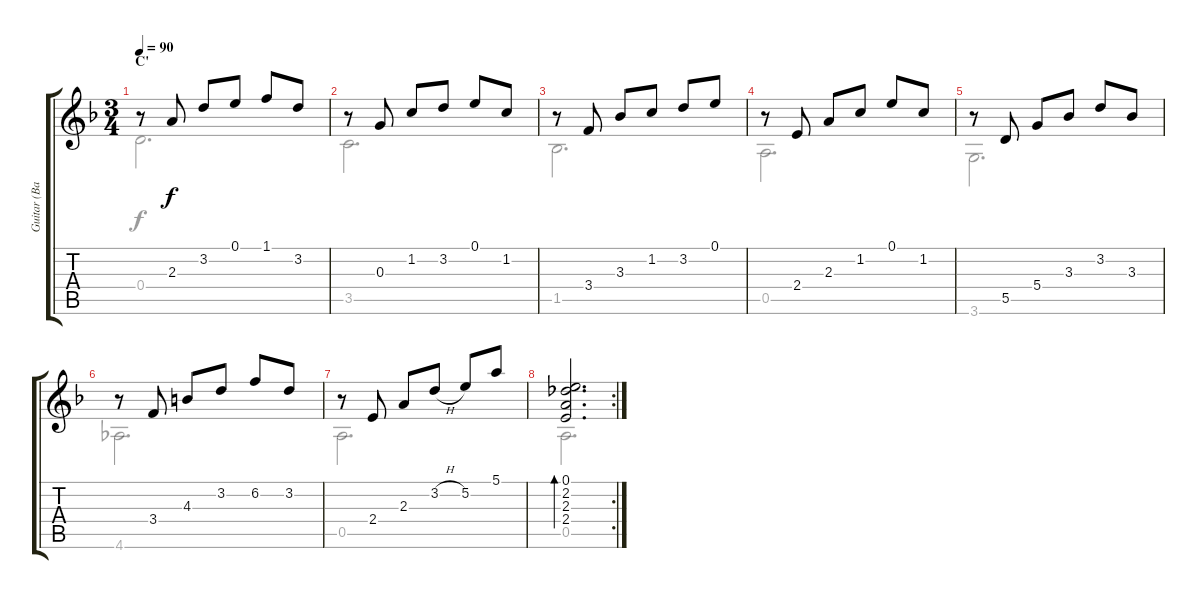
\track ("Guitar (Backup)" "Guitar (Ba") {instrument acousticguitarnylon}
\staff {score tabs}
\tuning (E4 B3 G3 D3 A2 E2) {hide}
\voice
\ts (3 4)
\section ("" "C'")
\tempo 90
\clef g2
\ks f
r.8{dy f} 2.3.8 3.2.8 0.1.8 1.1.8 3.2.8 |
r.8 0.3.8 1.2.8 3.2.8 0.1.8 1.2.8 |
r.8 3.4.8 3.3.8 1.2.8 3.2.8 0.1.8 |
r.8 2.4.8 2.3.8 1.2.8 0.1.8 1.2.8 |
r.8 5.5.8 5.4.8 3.3.8 3.2.8 3.3.8 |
r.8 3.4.8 4.3.8 3.2.8 6.2.8 3.2.8 |
r.8 2.4.8 2.3.8 3.2{h}.8 5.2.8 5.1.8 |
\rc 2
(0.1 2.2 2.3 2.4).2{d bd 120}
\voice
\clef g2
\ottava regular
\simile none
\ks f
0.4.2{d dy f} |
3.5.2{d} |
1.5.2{d} |
0.5.2{d} |
3.6.2{d} |
4.6.2{d} |
0.5.2{d} |
0.5.2{d}
